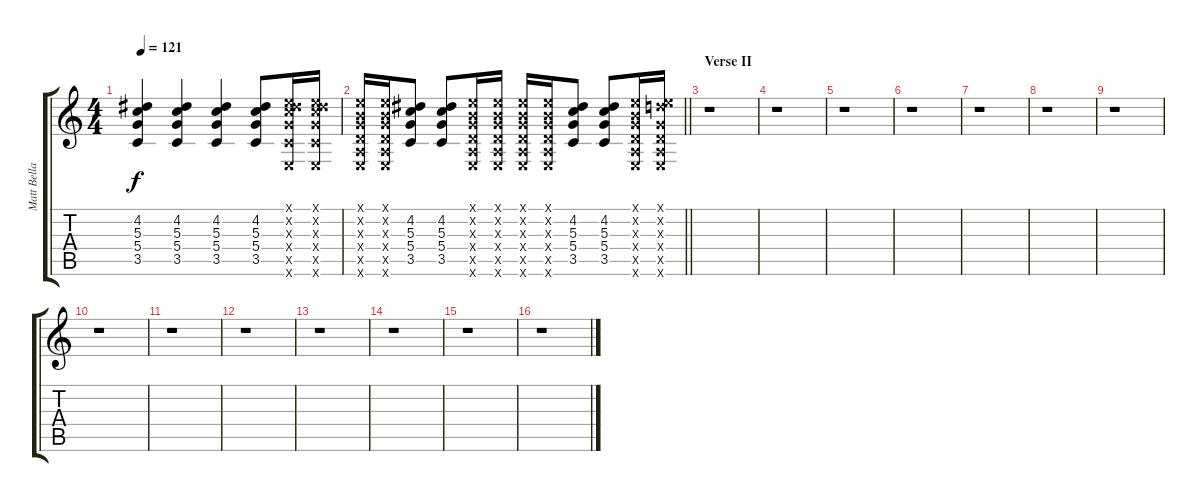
\track ("Matt Bellamy - Guitar" "Matt Bella") {instrument overdrivenguitar}
\staff {score tabs}
\tuning (E4 B3 G3 D3 A2 E2) {hide}
\ts (4 4)
\tempo 121
\clef g2
\ks c
(4.2 5.3 5.4 3.5).4{dy f} (4.2 5.3 5.4 3.5).4 (4.2 5.3 5.4 3.5).4 (4.2 5.3 5.4 3.5).8 (0.1{x} 4.2{x} 5.3{x} 5.4{x} 3.5{x} 0.6{x}).16 (0.1{x} 4.2{x} 5.3{x} 5.4{x} 3.5{x} 0.6{x}).16 |
\barLineRight lightlight
(0.1{x} 0.2{x} 0.3{x} 0.4{x} 0.5{x} 0.6{x}).16 (0.1{x} 0.2{x} 0.3{x} 0.4{x} 0.5{x} 0.6{x}).16 (4.2 5.3 5.4 3.5).8 (4.2 5.3 5.4 3.5).8 (0.1{x} 0.2{x} 0.3{x} 0.4{x} 0.5{x} 0.6{x}).16 (0.1{x} 0.2{x} 0.3{x} 0.4{x} 0.5{x} 0.6{x}).16 (0.1{x} 0.2{x} 0.3{x} 0.4{x} 0.5{x} 0.6{x}).16 (0.1{x} 0.2{x} 0.3{x} 0.4{x} 0.5{x} 0.6{x}).16 (4.2 5.3 5.4 3.5).8 (4.2 5.3 5.4 3.5).8 (0.1{x} 0.2{x} 0.3{x} 0.4{x} 0.5{x} 0.6{x}).16 (0.1{x} 3.2{x} 0.3{x} 0.4{x} 0.5{x} 0.6{x}).16 |
\section ("" "Verse II")
r.1 |
r.1 |
r.1 |
r.1 |
r.1 |
r.1 |
r.1 |
r.1 |
r.1 |
r.1 |
r.1 |
r.1 |
r.1 |
r.1
